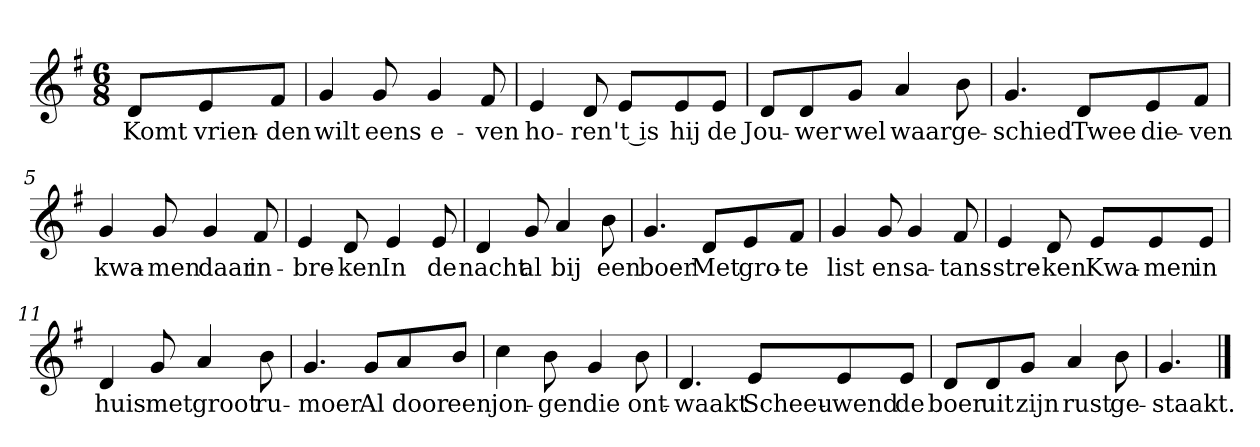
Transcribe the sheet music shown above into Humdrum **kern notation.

**kern	**text
*part1	*part1
*staff1	*staff1
*clefG2	*
*k[f#]	*
*G:	*
*M6/8	*
*MM120	*
=	=
8d/L	Komt
8e/	vrien-
8f#/J	-den
=1	=1
4g	wilt
8g	eens
4g	e-
8f#	-ven
=2	=2
4e	ho-
8d	-ren
8e/L	't is
8e/	hij
8e/J	de
=3	=3
8d/L	Jou-
8d/	-wer
8g/J	wel
4a	waar
8b	ge-
=4	=4
4.g	-schied
8d/L	Twee
8e/	die-
8f#/J	-ven
=5	=5
4g	kwa-
8g	-men
4g	daar
8f#	in-
=6	=6
4e	-bre-
8d	-ken
4e	In
8e	de
=7	=7
4d	nacht
8g	al
4a	bij
8b	een
=8	=8
4.g	boer
8d/L	Met
8e/	gro-
8f#/J	-te
=9	=9
4g	list
8g	en
4g	sa-
8f#	-tans-
=10	=10
4e	-stre-
8d	-ken
8e/L	Kwa-
8e/	-men
8e/J	in
=11	=11
4d	huis
8g	met
4a	groot
8b	ru-
=12	=12
4.g	-moer
8g/L	Al
8a/	door
8b/J	een
=13	=13
4cc	jon-
8b	-gen
4g	die
8b	ont-
=14	=14
4.d	-waakt
8e/L	Scheeu-
8e/	-wend
8e/J	de
=15	=15
8d/L	boer
8d/	uit
8g/J	zijn
4a	rust
8b	ge-
=16	=16
4.g	-staakt.
==	==
*-	*-
